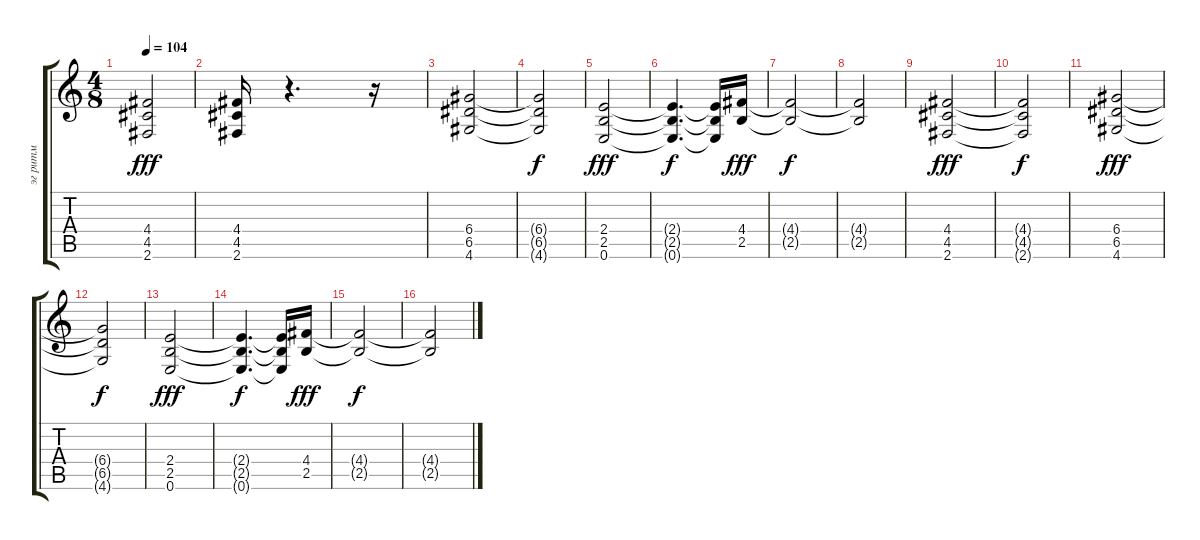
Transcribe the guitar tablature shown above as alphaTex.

\track ("эг ритм" "эг ритм") {instrument distortionguitar}
\staff {score tabs}
\tuning (E4 B3 G3 D3 A2 E2) {hide}
\ts (4 8)
\tempo 104
\clef g2
\ks c
(4.4 4.5 2.6).2{dy fff} |
(4.4 4.5 2.6).16 r.4{d} r.16 |
(6.4 6.5 4.6).2 |
(6.4{t} 6.5{t} 4.6{t}).2{dy f} |
(2.4 2.5 0.6).2{dy fff} |
(2.4{t} 2.5{t} 0.6{t}).4{d dy f} (2.4{t} 2.5{t} 0.6{t}).16 (4.4 2.5).16{dy fff} |
(4.4{t} 2.5{t}).2{dy f} |
(4.4{t} 2.5{t}).2 |
(4.4 4.5 2.6).2{dy fff} |
(4.4{t} 4.5{t} 2.6{t}).2{dy f} |
(6.4 6.5 4.6).2{dy fff} |
(6.4{t} 6.5{t} 4.6{t}).2{dy f} |
(2.4 2.5 0.6).2{dy fff} |
(2.4{t} 2.5{t} 0.6{t}).4{d dy f} (2.4{t} 2.5{t} 0.6{t}).16 (4.4 2.5).16{dy fff} |
(4.4{t} 2.5{t}).2{dy f} |
(4.4{t} 2.5{t}).2
